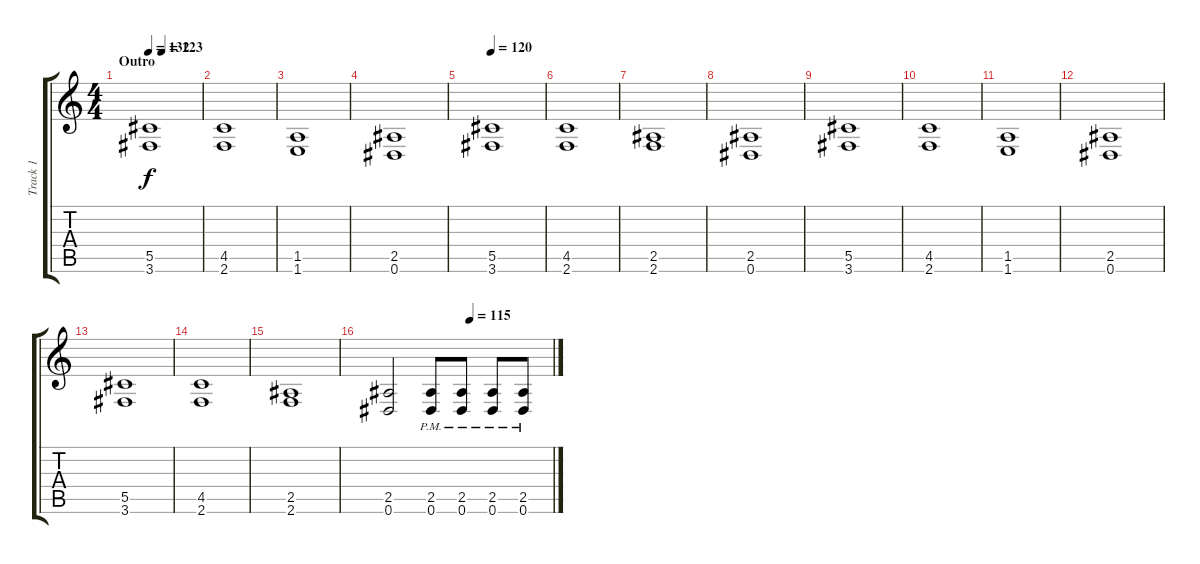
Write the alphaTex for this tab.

\track ("Track 1" "Track 1") {instrument distortionguitar}
\staff {score tabs}
\tuning (Eb4 Bb3 Gb3 Db3 Ab2 Eb2) {hide}
\ts (4 4)
\section ("" "Outro")
\tempo 132
\tempo (123 0.25)
\clef g2
\ks c
(5.5 3.6).1{dy f} |
(4.5 2.6).1 |
(1.5 1.6).1 |
(2.5 0.6).1 |
\tempo 120
(5.5 3.6).1 |
(4.5 2.6).1 |
(2.5 2.6).1 |
(2.5 0.6).1 |
(5.5 3.6).1 |
(4.5 2.6).1 |
(1.5 1.6).1 |
(2.5 0.6).1 |
(5.5 3.6).1 |
(4.5 2.6).1 |
(2.5 2.6).1 |
\tempo (115 0.5)
(2.5 0.6).2 (2.5{pm} 0.6{pm}).8 (2.5{pm} 0.6{pm}).8 (2.5{pm} 0.6{pm}).8 (2.5{pm} 0.6{pm}).8
